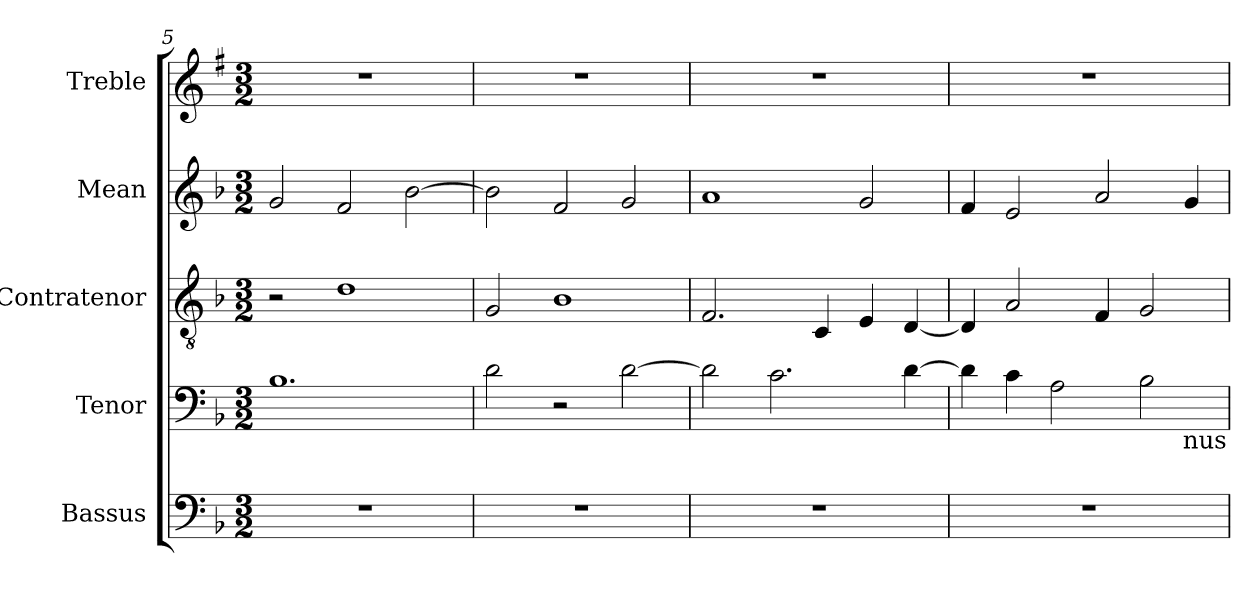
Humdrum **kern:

**kern	**kern	**kern	**kern	**kern
*part5	*part4	*part3	*part2	*part1
*staff5	*staff4	*staff3	*staff2	*staff1
*I"Bassus	*I"Tenor	*I"Contratenor	*I"Mean	*I"Treble
*I'B.	*I'T.	*I'Ct.	*I'M.	*I'Tr.
*clefF4	*clefF4	*clefGv2	*clefG2	*clefG2
*ITrd7c12	*	*	*	*ITrd1c2
*k[b-]	*k[b-]	*k[b-]	*k[b-]	*k[b-]
*F:	*F:	*F:	*F:	*F:
*M3/2	*M3/2	*M3/2	*M3/2	*M3/2
=5	=5	=5	=5	=5
!LO:N:vis=1	!	!	!	!LO:N:vis=1
1.r	1.B-	2r	2g/	1.r
.	.	1d	2f/	.
.	.	.	[<2b-\	.
!!LO:LB:g=z
=6	=6	=6	=6	=6
1.r	2d\	2G/	2b-\]	1.r
.	2r	1B-	2f/	.
.	[>2d\	.	2g/	.
=7	=7	=7	=7	=7
1.r	2d\]	2.F/	1a	1.r
.	2.c\	.	.	.
.	.	4C/	.	.
.	.	4E/	2g/	.
.	[>4d\	[<4D/	.	.
=8	=8	=8	=8	=8
1.r	4d\]	4D/]	4f/	1.r
.	4c\	2A/	2e/	.
.	2A\	.	.	.
.	.	4F/	2a/	.
.	2B-\	2G/	.	.
.	.	.	4g/	.
!	!LO:TX:b:t=nus	!	!	!
=	=	=	=	=
*-	*-	*-	*-	*-
